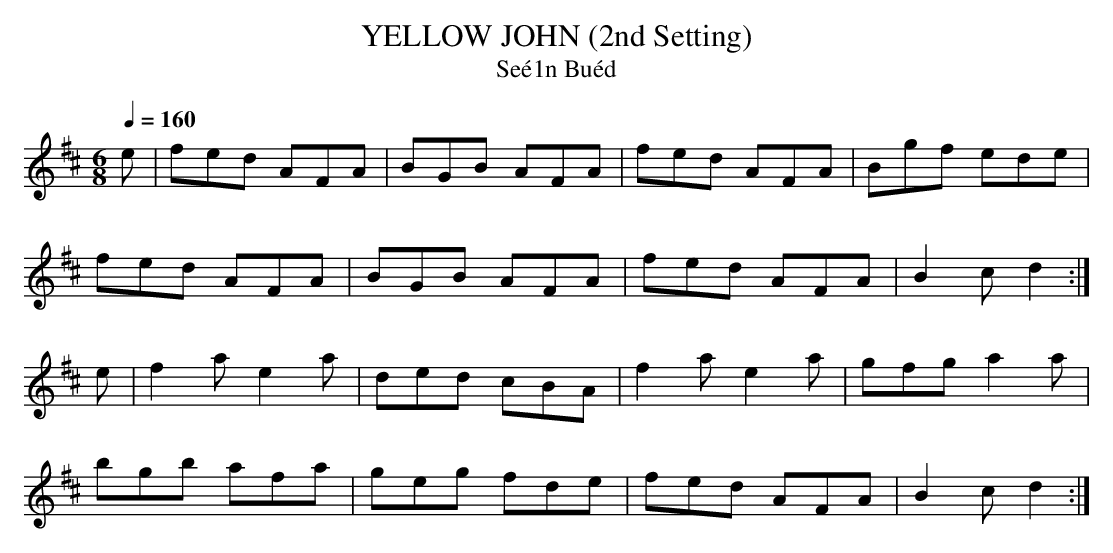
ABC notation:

X:1
T:YELLOW JOHN (2nd Setting)
T:Se\'e1n Bu\'ed
Q:1/4=160
M:6/8
L:1/8
K:D
e|fed AFA|BGB AFA|fed AFA|Bgf ede|
fed AFA|BGB AFA|fed AFA|B2c d2:|
e|f2a e2a|ded cBA|f2a e2a|gfg a2a|
bgb afa|geg fde|fed AFA|B2c d2:|
